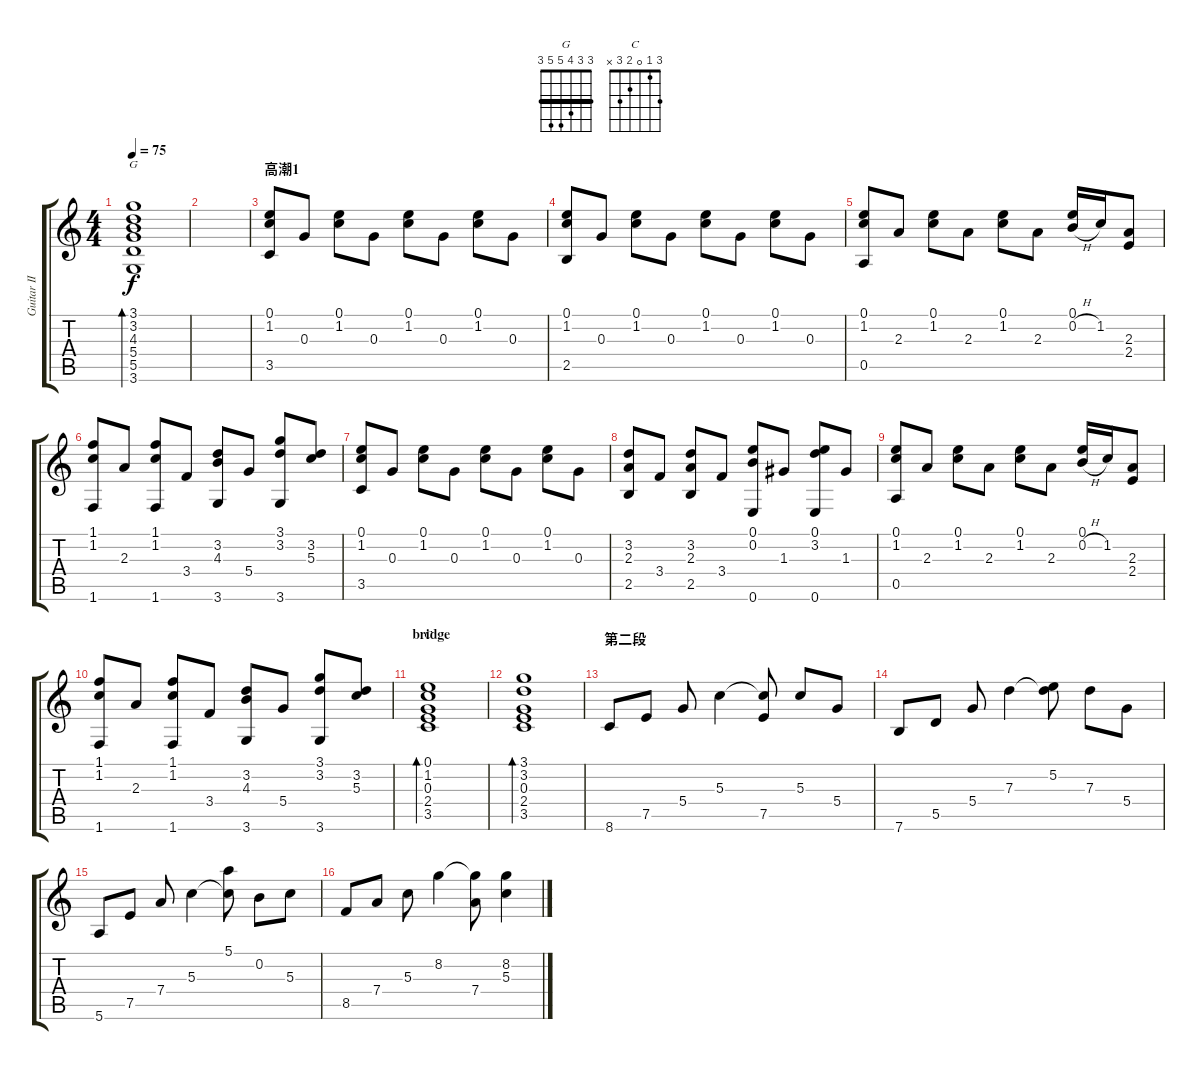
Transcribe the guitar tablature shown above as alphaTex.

\track ("Guitar II" "Guitar II") {instrument acousticguitarnylon}
\staff {score tabs}
\tuning (E4 B3 G3 D3 A2 E2) {hide}
\chord ("G" 3 3 4 5 5 3) {barre 3}
\chord ("C" 3 1 0 2 3 x)
\ts (4 4)
\tempo 75
\clef g2
\ks c
(3.1 3.2 4.3 5.4 5.5 3.6).1{bd 120 ch "G" dy f} |
|
\section ("" "高潮1")
(0.1 1.2 3.5).8 0.3.8 (0.1 1.2).8 0.3.8 (0.1 1.2).8 0.3.8 (0.1 1.2).8 0.3.8 |
(0.1 1.2 2.5).8 0.3.8 (0.1 1.2).8 0.3.8 (0.1 1.2).8 0.3.8 (0.1 1.2).8 0.3.8 |
(0.1 1.2 0.5).8 2.3.8 (0.1 1.2).8 2.3.8 (0.1 1.2).8 2.3.8 (0.1 0.2{h}).16 1.2.16 (2.3 2.4).8 |
(1.1 1.2 1.6).8 2.3.8 (1.1 1.2 1.6).8 3.4.8 (3.2 4.3 3.6).8 5.4.8 (3.1 3.2 3.6).8 (3.2 5.3).8 |
(0.1 1.2 3.5).8 0.3.8 (0.1 1.2).8 0.3.8 (0.1 1.2).8 0.3.8 (0.1 1.2).8 0.3.8 |
(3.2 2.3 2.5).8 3.4.8 (3.2 2.3 2.5).8 3.4.8 (0.1 0.2 0.6).8 1.3.8 (0.1 3.2 0.6).8 1.3.8 |
(0.1 1.2 0.5).8 2.3.8 (0.1 1.2).8 2.3.8 (0.1 1.2).8 2.3.8 (0.1 0.2{h}).16 1.2.16 (2.3 2.4).8 |
(1.1 1.2 1.6).8 2.3.8 (1.1 1.2 1.6).8 3.4.8 (3.2 4.3 3.6).8 5.4.8 (3.1 3.2 3.6).8 (3.2 5.3).8 |
\section ("" "bridge")
(0.1 1.2 0.3 2.4 3.5).1{bd 240 ch "C"} |
(3.1 3.2 0.3 2.4 3.5).1{bd 240} |
\section ("" "第二段")
8.6.8 7.5.8 5.4.8 5.3.4 (5.3{t} 7.5).8 5.3.8 5.4.8 |
7.6.8 5.5.8 5.4.8 7.3.4 (5.2 7.3{t}).8 7.3.8 5.4.8 |
5.6.8 7.5.8 7.4.8 5.3.4 (5.1 5.3{t}).8 0.2.8 5.3.8 |
8.5.8 7.4.8 5.3.8 8.2.4 (8.2{t} 7.4).8 (8.2 5.3).4
